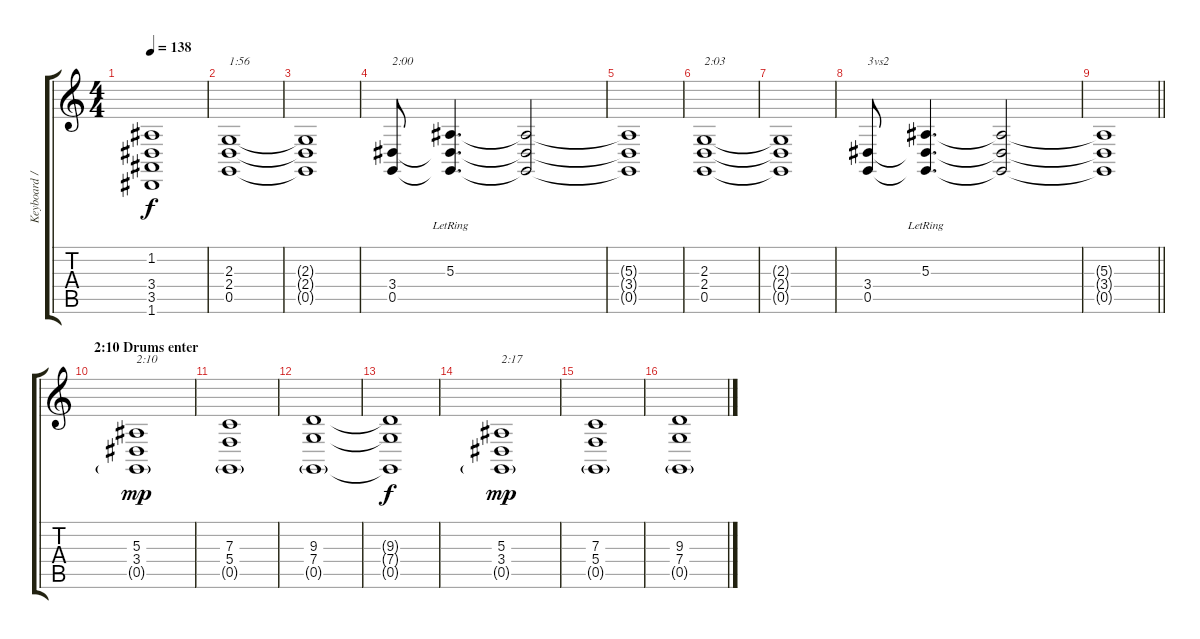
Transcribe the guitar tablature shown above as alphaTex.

\track ("Keyboard / Piano" "Keyboard /") {instrument stringensemble1}
\staff {score tabs}
\tuning (D4 A3 F3 C3 G2 D2) {hide}
\ts (4 4)
\tempo 138
\clef g2
\ks c
(1.2{t} 3.4{t} 3.5{t} 1.6{t}).1{dy f} |
(2.3 2.4 0.5).1{txt "1:56"} |
(2.3{t} 2.4{t} 0.5{t}).1 |
(3.4 0.5).8{txt "2:00"} (5.3{lr} 3.4{t} 0.5{t}).4{d} (5.3{t} 3.4{t} 0.5{t}).2 |
(5.3{t} 3.4{t} 0.5{t}).1 |
(2.3 2.4 0.5).1{txt "2:03"} |
(2.3{t} 2.4{t} 0.5{t}).1 |
(3.4 0.5).8{txt "3vs2"} (5.3{lr} 3.4{t} 0.5{t}).4{d} (5.3{t} 3.4{t} 0.5{t}).2 |
\barLineRight lightlight
(5.3{t} 3.4{t} 0.5{t}).1 |
\section ("" "2:10 Drums enter")
(5.3 3.4 0.5{g}).1{txt "2:10" dy mp} |
(7.3 5.4 0.5{g}).1 |
(9.3 7.4 0.5{g}).1 |
(9.3{t} 7.4{t} 0.5{t}).1{dy f} |
(5.3 3.4 0.5{g}).1{txt "2:17" dy mp} |
(7.3 5.4 0.5{g}).1 |
(9.3 7.4 0.5{g}).1
